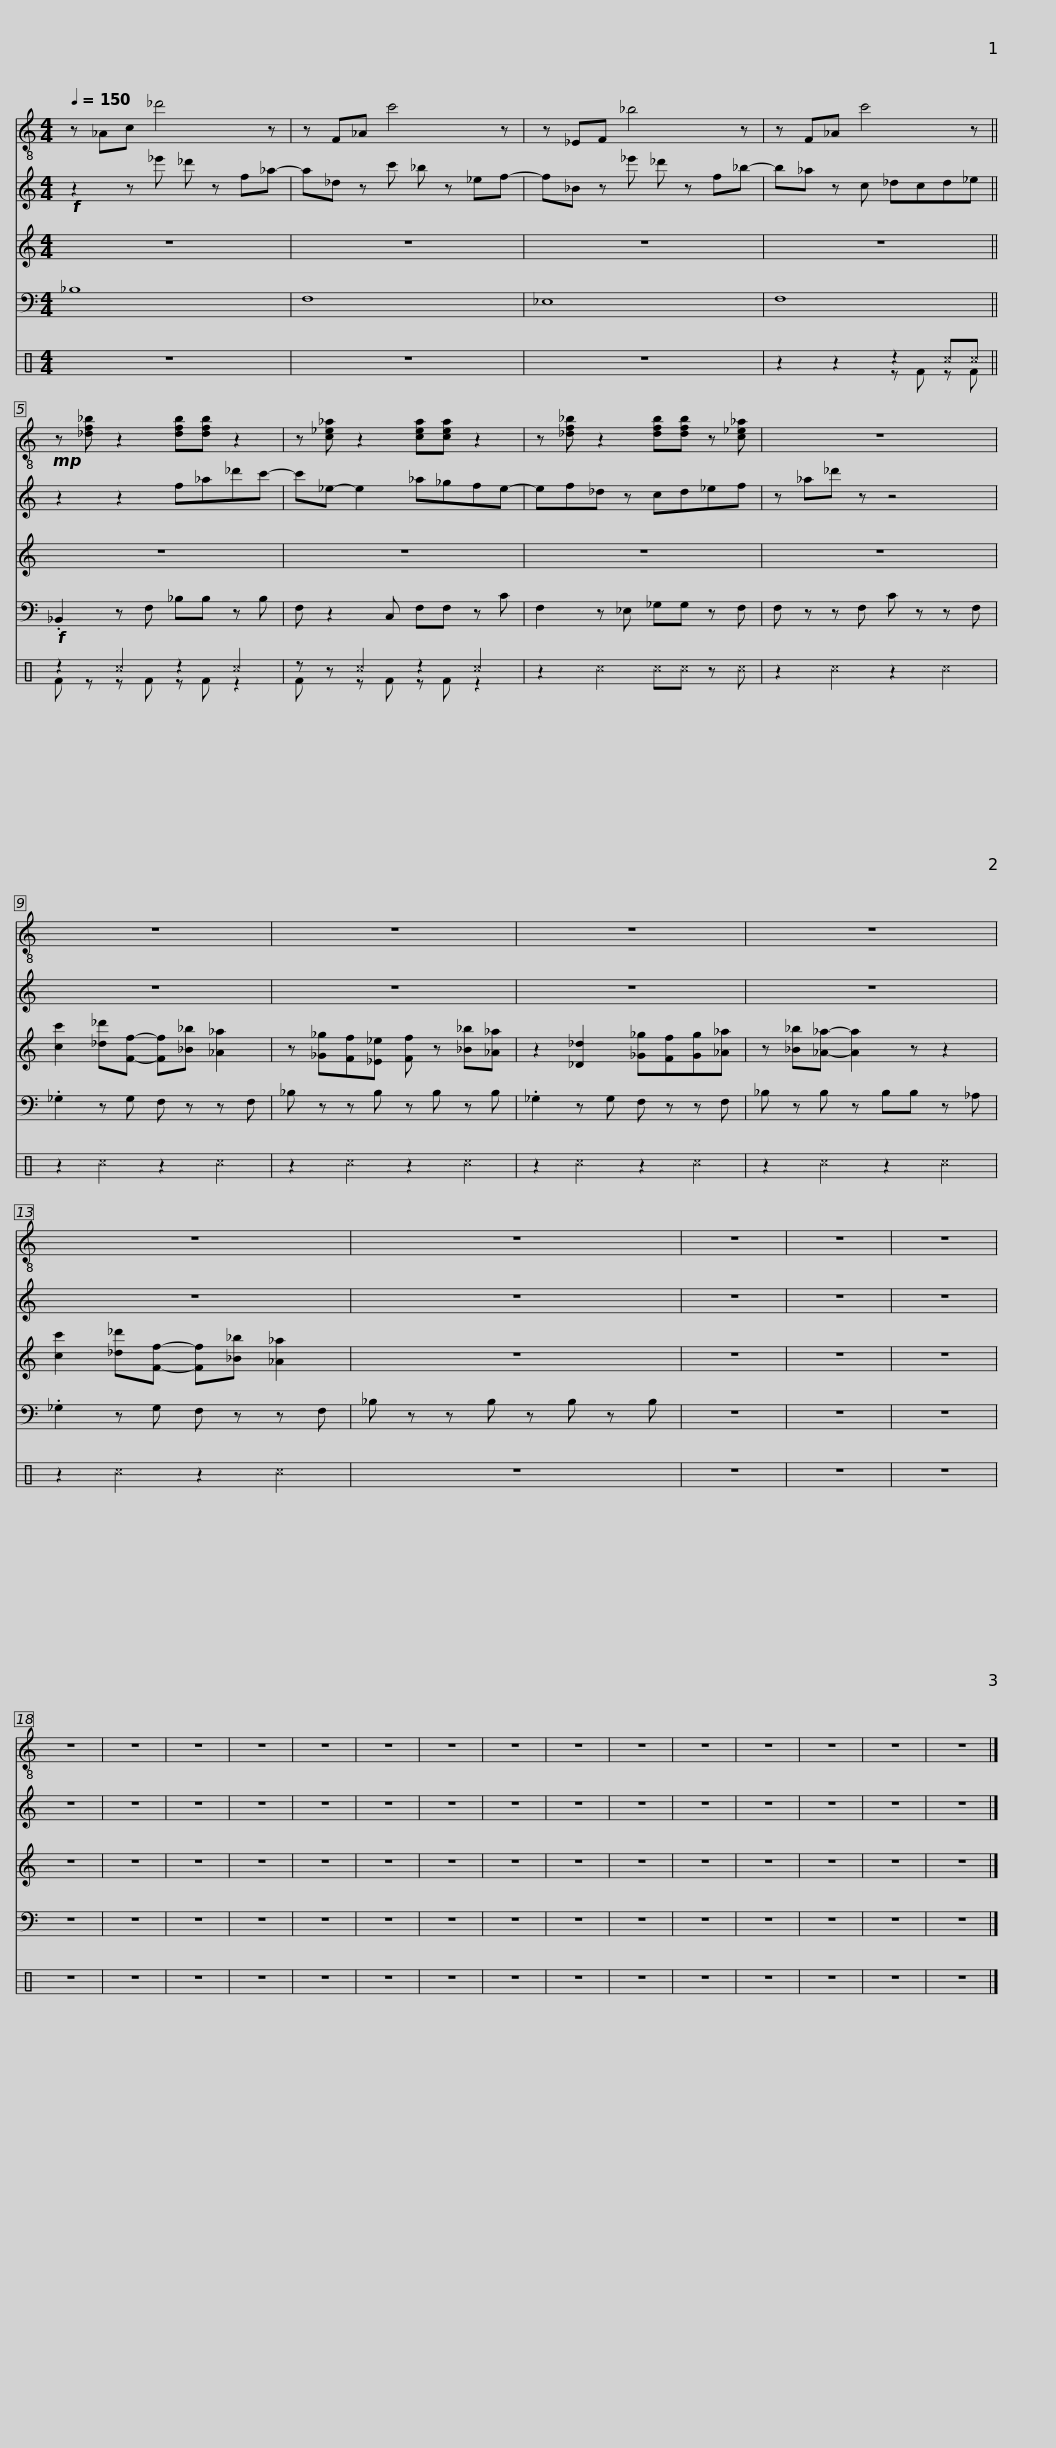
X:1
%%score 1 2 3 4 ( 5 6 )
L:1/8
Q:1/4=150
M:4/4
I:linebreak $
K:C
V:1 treble-8
V:2 treble
V:3 treble
V:4 bass transpose=-12
V:5 perc
K:none
V:6 perc
K:none
V:1
 z _Ac _d'4 z | z F_A c'4 z | z _EF _b4 z |$ z F_A c'4 z ||!mp! z [_df_b] z2 [dfb][dfb] z2 | %5
 z [c_e_a] z2 [cea][cea] z2 |$ z [_df_b] z2 [dfb][dfb] z [c_e_a] | z8 | z8 |$ z8 | %10
 z8 | z8 | z8 |$ z8 | z8 | %15
 z8 | z8 | z8 | z8 | z8 | %20
 z8 | z8 | z8 | z8 | z8 | %25
 z8 | z8 |$ z8 | z8 | z8 | %30
 z8 | z8 |] %32
V:2
!f! z2 z _e' _d' z f_a- | a_d z c' _b z _ef- | f_B z _e' _d' z f_b- |$ b_a z c _dcd_e || z2 z2 f_a_d'c'- | %5
 c'_e- e2 _a_gfe- |$ ef_d z cd_ef | z _a_d' z z4 | z8 |$ z8 | %10
 z8 | z8 | z8 |$ z8 | z8 | %15
 z8 | z8 | z8 | z8 | z8 | %20
 z8 | z8 | z8 | z8 | z8 | %25
 z8 | z8 |$ z8 | z8 | z8 | %30
 z8 | z8 |] %32
V:3
 z8 | z8 | z8 |$ z8 || z8 | %5
 z8 |$ z8 | z8 | [cc']2 [_d_d'][Ff]- [Ff][_B_b] [_A_a]2 |$ z [_G_g][Ff][_E_e] [Ff] z [_B_b][_A_a] | %10
 z2 [_D_d]2 [_G_g][Ff][Gg][_A_a] | z [_B_b][_A_a]- [Aa]2 z z2 | [cc']2 [_d_d'][Ff]- [Ff][_B_b] [_A_a]2 |$ z8 | z8 | %15
 z8 | z8 | z8 | z8 | z8 | %20
 z8 | z8 | z8 | z8 | z8 | %25
 z8 | z8 |$ z8 | z8 | z8 | %30
 z8 | z8 |] %32
V:4
 _B,8 | F,8 | _E,8 |$ F,8 ||!f! ._B,,2 z F, _B,B, z B, | %5
 F, z2 C, F,F, z C |$ F,2 z _E, _G,G, z F, | F, z z F, C z z F, | ._G,2 z G, F, z z F, |$ _B, z z B, z B, z B, | %10
 ._G,2 z G, F, z z F, | _B, z B, z B,B, z _A, | ._G,2 z G, F, z z F, |$ _B, z z B, z B, z B, | z8 | %15
 z8 | z8 | z8 | z8 | z8 | %20
 z8 | z8 | z8 | z8 | z8 | %25
 z8 | z8 |$ z8 | z8 | z8 | %30
 z8 | z8 |] %32
V:5
 z8 | z8 | z8 |$ z2 z2 z2 ^c^c || z2 ^c2 z2 ^c2 | %5
 z z ^c2 z2 ^c2 |$ z2 ^c2 ^c^c z ^c | z2 ^c2 z2 ^c2 | z2 ^c2 z2 ^c2 |$ z2 ^c2 z2 ^c2 | %10
 z2 ^c2 z2 ^c2 | z2 ^c2 z2 ^c2 | z2 ^c2 z2 ^c2 |$ z8 | z8 | %15
 z8 | z8 | z8 | z8 | z8 | %20
 z8 | z8 | z8 | z8 | z8 | %25
 z8 | z8 |$ z8 | z8 | z8 | %30
 z8 | z8 |] %32
V:6
 x8 | x8 | x8 |$ x4 z F z F || F z z F z F z2 | %5
 F z z F z F z2 |$ x8 | x8 | x8 |$ x8 | %10
 x8 | x8 | x8 |$ x8 | x8 | %15
 x8 | x8 | x8 | x8 | x8 | %20
 x8 | x8 | x8 | x8 | x8 | %25
 x8 | x8 |$ x8 | x8 | x8 | %30
 x8 | x8 |] %32
